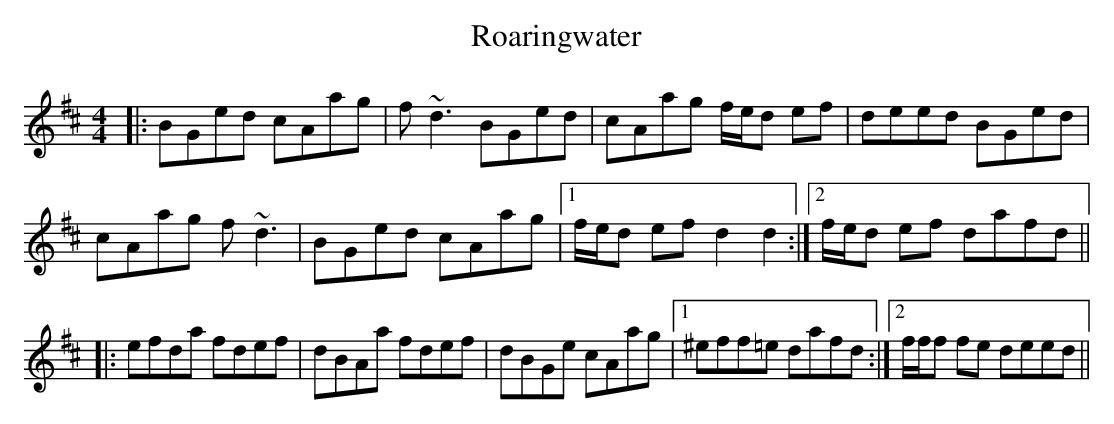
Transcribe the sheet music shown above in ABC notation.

X:1
T: Roaringwater
M: 4/4
L: 1/8
K: Dmaj
|:BGed cAag|f~d3 BGed|cAag f/e/d ef|deed BGed|
cAag f~d3|BGed cAag|1 f/e/d ef d2d2:|2 f/e/d ef dafd||
|:efda fdef|dBAa fdef|dBGe cAag|1 ^eff=e dafd:|2 f/f/f fe deed||
